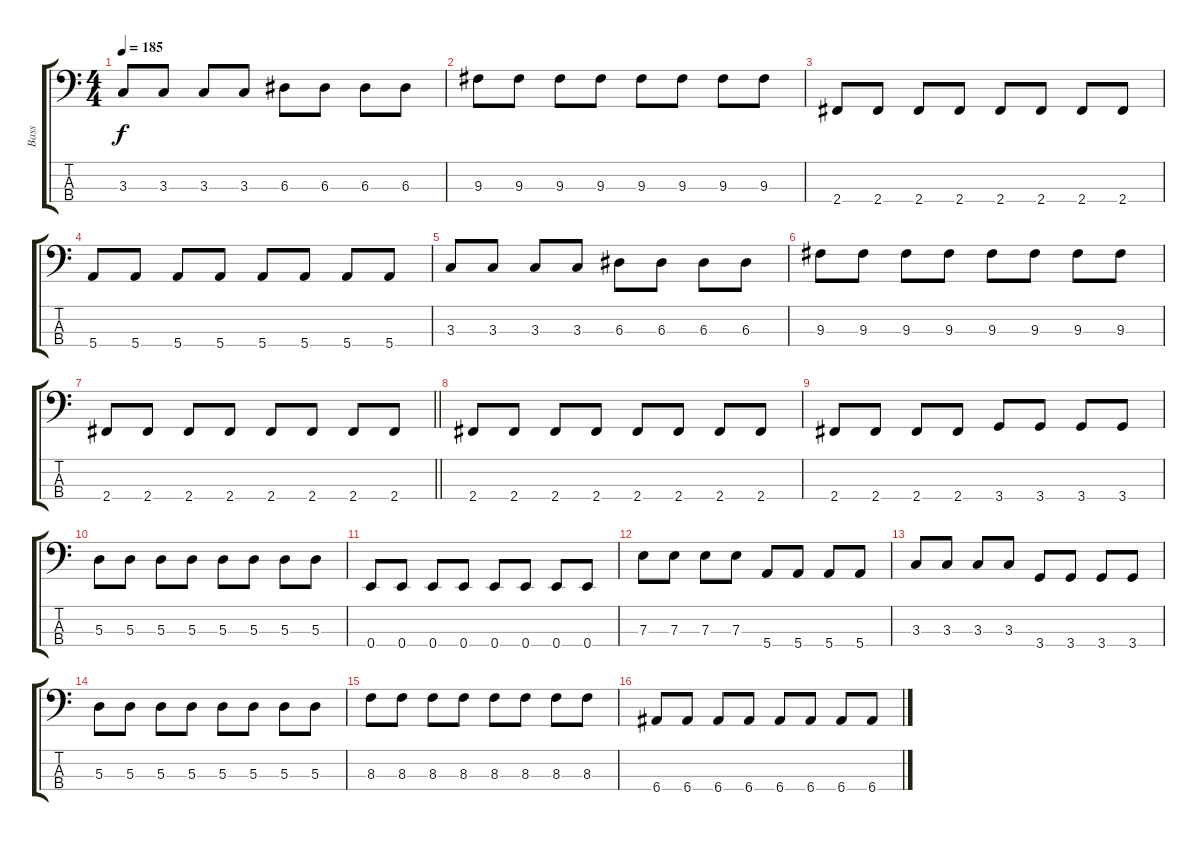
\track ("Bass" "Bass") {instrument electricbasspick}
\staff {score tabs}
\tuning (G2 D2 A1 E1) {hide}
\ts (4 4)
\tempo 185
\clef f4
\ks c
3.3.8{dy f} 3.3.8 3.3.8 3.3.8 6.3.8 6.3.8 6.3.8 6.3.8 |
9.3.8 9.3.8 9.3.8 9.3.8 9.3.8 9.3.8 9.3.8 9.3.8 |
2.4.8 2.4.8 2.4.8 2.4.8 2.4.8 2.4.8 2.4.8 2.4.8 |
5.4.8 5.4.8 5.4.8 5.4.8 5.4.8 5.4.8 5.4.8 5.4.8 |
3.3.8 3.3.8 3.3.8 3.3.8 6.3.8 6.3.8 6.3.8 6.3.8 |
9.3.8 9.3.8 9.3.8 9.3.8 9.3.8 9.3.8 9.3.8 9.3.8 |
\barLineRight lightlight
2.4.8 2.4.8 2.4.8 2.4.8 2.4.8 2.4.8 2.4.8 2.4.8 |
\section ("" "")
2.4.8 2.4.8 2.4.8 2.4.8 2.4.8 2.4.8 2.4.8 2.4.8 |
2.4.8 2.4.8 2.4.8 2.4.8 3.4.8 3.4.8 3.4.8 3.4.8 |
5.3.8 5.3.8 5.3.8 5.3.8 5.3.8 5.3.8 5.3.8 5.3.8 |
0.4.8 0.4.8 0.4.8 0.4.8 0.4.8 0.4.8 0.4.8 0.4.8 |
7.3.8 7.3.8 7.3.8 7.3.8 5.4.8 5.4.8 5.4.8 5.4.8 |
3.3.8 3.3.8 3.3.8 3.3.8 3.4.8 3.4.8 3.4.8 3.4.8 |
5.3.8 5.3.8 5.3.8 5.3.8 5.3.8 5.3.8 5.3.8 5.3.8 |
8.3.8 8.3.8 8.3.8 8.3.8 8.3.8 8.3.8 8.3.8 8.3.8 |
6.4.8 6.4.8 6.4.8 6.4.8 6.4.8 6.4.8 6.4.8 6.4.8
